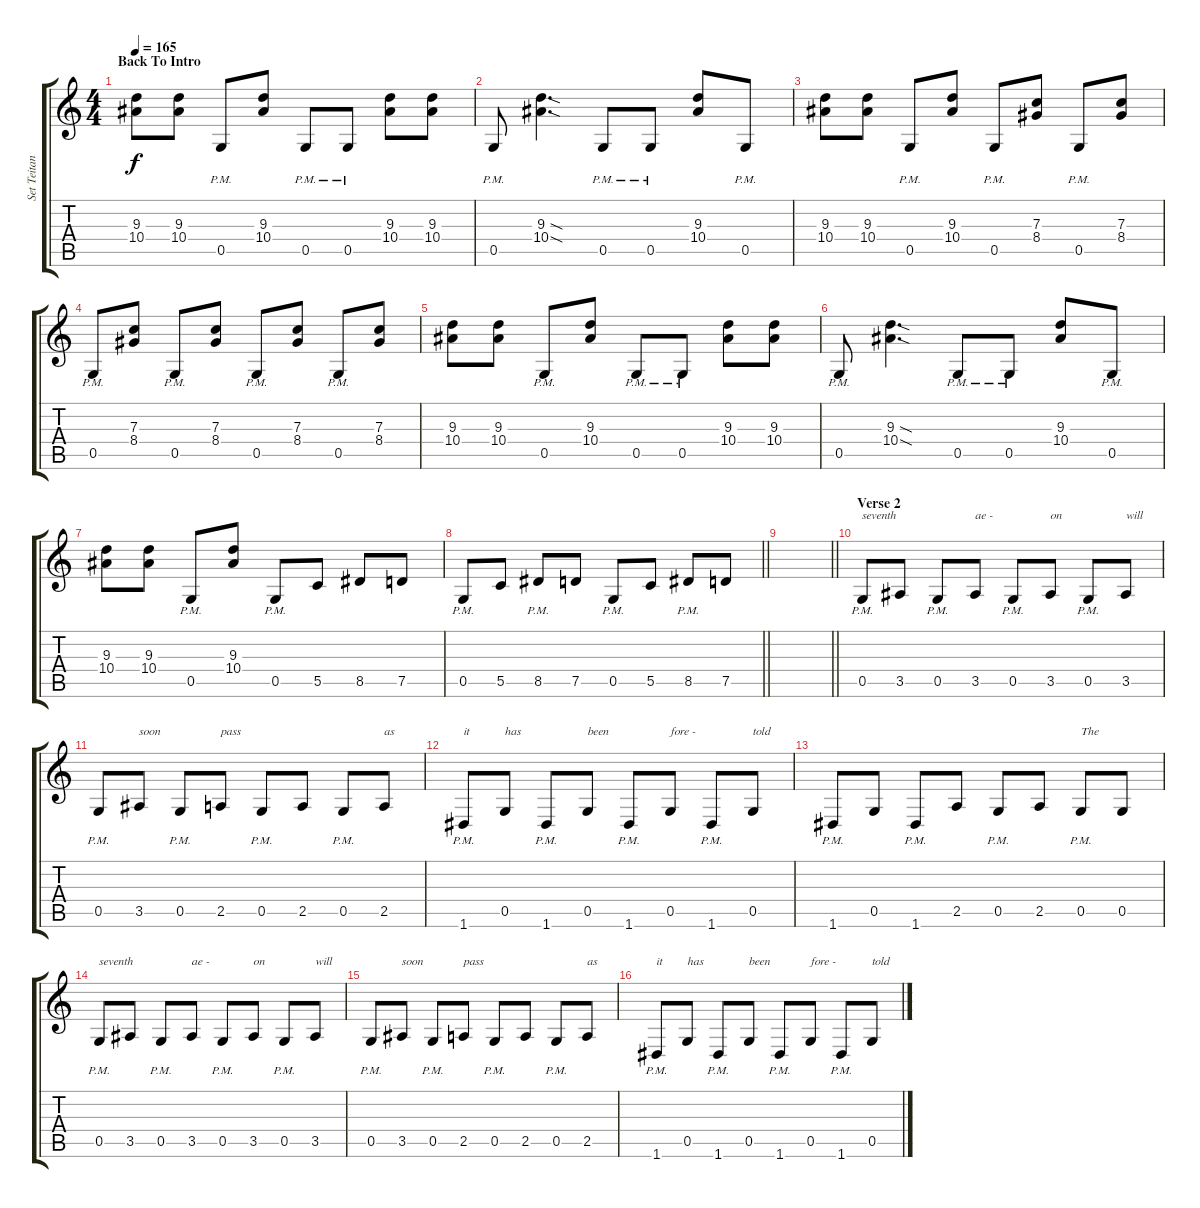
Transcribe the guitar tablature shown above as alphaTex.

\track ("Set Teitan" "Set Teitan") {instrument distortionguitar}
\staff {score tabs}
\tuning (D4 A3 F3 C3 G2 D2) {hide}
\ts (4 4)
\section ("" "Back To Intro")
\tempo 165
\clef g2
\ks c
(9.3 10.4).8{dy f} (9.3 10.4).8 0.5{pm}.8 (9.3 10.4).8 0.5{pm}.8 0.5{pm}.8 (9.3 10.4).8 (9.3 10.4).8 |
0.5{pm}.8 (9.3{sod} 10.4{sod}).4{d} 0.5{pm}.8 0.5{pm}.8 (9.3 10.4).8 0.5{pm}.8 |
(9.3 10.4).8 (9.3 10.4).8 0.5{pm}.8 (9.3 10.4).8 0.5{pm}.8 (7.3 8.4).8 0.5{pm}.8 (7.3 8.4).8 |
0.5{pm}.8 (7.3 8.4).8 0.5{pm}.8 (7.3 8.4).8 0.5{pm}.8 (7.3 8.4).8 0.5{pm}.8 (7.3 8.4).8 |
(9.3 10.4).8 (9.3 10.4).8 0.5{pm}.8 (9.3 10.4).8 0.5{pm}.8 0.5{pm}.8 (9.3 10.4).8 (9.3 10.4).8 |
0.5{pm}.8 (9.3{sod} 10.4{sod}).4{d} 0.5{pm}.8 0.5{pm}.8 (9.3 10.4).8 0.5{pm}.8 |
(9.3 10.4).8 (9.3 10.4).8 0.5{pm}.8 (9.3 10.4).8 0.5{pm}.8 5.5.8 8.5.8 7.5.8 |
\barLineRight lightlight
0.5{pm}.8 5.5.8 8.5{pm}.8 7.5.8 0.5{pm}.8 5.5.8 8.5{pm}.8 7.5.8 |
\section ("" " ")
\barLineRight lightlight
|
\section ("" "Verse 2")
0.5{pm}.8{txt "seventh"} 3.5.8 0.5{pm}.8 3.5.8{txt "ae -"} 0.5{pm}.8 3.5.8{txt "on"} 0.5{pm}.8 3.5.8{txt "will"} |
0.5{pm}.8 3.5.8{txt "soon"} 0.5{pm}.8 2.5.8{txt "pass"} 0.5{pm}.8 2.5.8 0.5{pm}.8 2.5.8{txt "as"} |
1.6{pm}.8{txt "it"} 0.5.8{txt "has"} 1.6{pm}.8 0.5.8{txt "been"} 1.6{pm}.8 0.5.8{txt "fore -"} 1.6{pm}.8 0.5.8{txt "told"} |
1.6{pm}.8 0.5.8 1.6{pm}.8 2.5.8 0.5{pm}.8 2.5.8 0.5{pm}.8{txt "The"} 0.5.8 |
0.5{pm}.8{txt "seventh"} 3.5.8 0.5{pm}.8 3.5.8{txt "ae -"} 0.5{pm}.8 3.5.8{txt "on"} 0.5{pm}.8 3.5.8{txt "will"} |
0.5{pm}.8 3.5.8{txt "soon"} 0.5{pm}.8 2.5.8{txt "pass"} 0.5{pm}.8 2.5.8 0.5{pm}.8 2.5.8{txt "as"} |
1.6{pm}.8{txt "it"} 0.5.8{txt "has"} 1.6{pm}.8 0.5.8{txt "been"} 1.6{pm}.8 0.5.8{txt "fore -"} 1.6{pm}.8 0.5.8{txt "told"}
